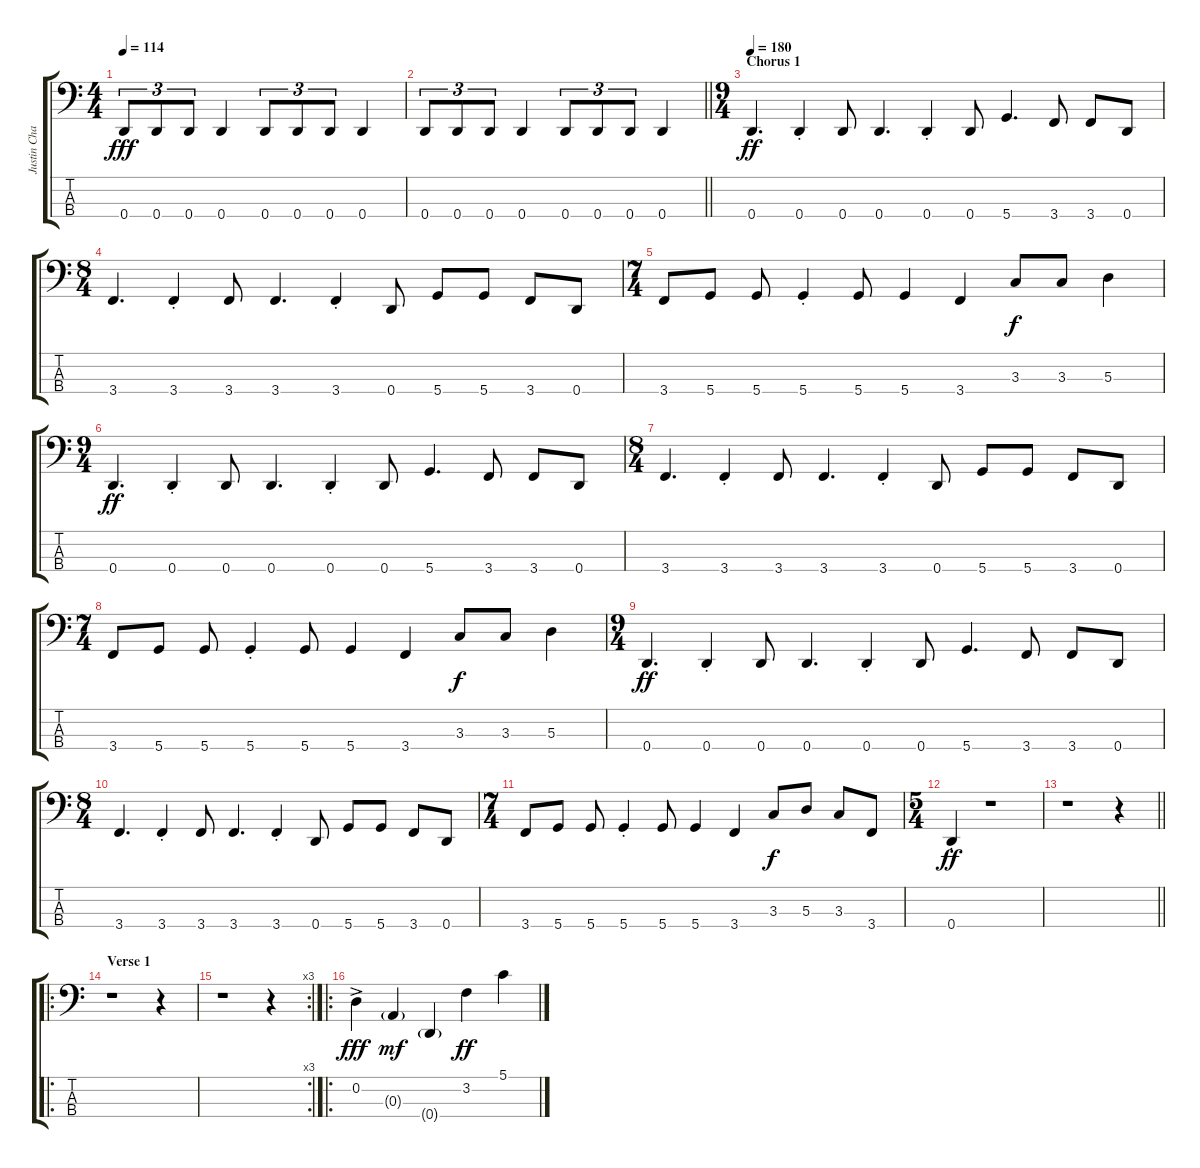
\track ("Justin Chancellor" "Justin Cha") {instrument electricbasspick}
\staff {score tabs}
\tuning (G2 D2 A1 D1) {hide}
\ts (4 4)
\tempo 114
\clef f4
\ks c
0.4.8{tu (3 2) dy fff} 0.4.8{tu (3 2)} 0.4.8{tu (3 2)} 0.4.4 0.4.8{tu (3 2)} 0.4.8{tu (3 2)} 0.4.8{tu (3 2)} 0.4.4 |
\barLineRight lightlight
0.4.8{tu (3 2)} 0.4.8{tu (3 2)} 0.4.8{tu (3 2)} 0.4.4 0.4.8{tu (3 2)} 0.4.8{tu (3 2)} 0.4.8{tu (3 2)} 0.4.4 |
\ts (9 4)
\section ("" "Chorus 1")
\tempo 180
0.4.4{d dy ff} 0.4{st}.4 0.4.8 0.4.4{d} 0.4{st}.4 0.4.8 5.4.4{d} 3.4.8 3.4.8 0.4.8 |
\ts (8 4)
3.4.4{d} 3.4{st}.4 3.4.8 3.4.4{d} 3.4{st}.4 0.4.8 5.4.8 5.4.8 3.4.8 0.4.8 |
\ts (7 4)
3.4.8 5.4.8 5.4.8 5.4{st}.4 5.4.8 5.4.4 3.4.4 3.3.8{dy f} 3.3.8 5.3.4 |
\ts (9 4)
0.4.4{d dy ff} 0.4{st}.4 0.4.8 0.4.4{d} 0.4{st}.4 0.4.8 5.4.4{d} 3.4.8 3.4.8 0.4.8 |
\ts (8 4)
3.4.4{d} 3.4{st}.4 3.4.8 3.4.4{d} 3.4{st}.4 0.4.8 5.4.8 5.4.8 3.4.8 0.4.8 |
\ts (7 4)
3.4.8 5.4.8 5.4.8 5.4{st}.4 5.4.8 5.4.4 3.4.4 3.3.8{dy f} 3.3.8 5.3.4 |
\ts (9 4)
0.4.4{d dy ff} 0.4{st}.4 0.4.8 0.4.4{d} 0.4{st}.4 0.4.8 5.4.4{d} 3.4.8 3.4.8 0.4.8 |
\ts (8 4)
3.4.4{d} 3.4{st}.4 3.4.8 3.4.4{d} 3.4{st}.4 0.4.8 5.4.8 5.4.8 3.4.8 0.4.8 |
\ts (7 4)
3.4.8 5.4.8 5.4.8 5.4{st}.4 5.4.8 5.4.4 3.4.4 3.3.8{dy f} 5.3.8 3.3.8 3.4.8 |
\ts (5 4)
0.4{st}.4{dy ff} r.1 |
\barLineRight lightlight
r.1 r.4 |
\ro
\section ("" "Verse 1")
r.1 r.4 |
\rc 3
r.1 r.4 |
\ro
0.2{ac}.4{dy fff} 0.3{g}.4{dy mf} 0.4{g}.4 3.2.4{dy ff} 5.1.4
